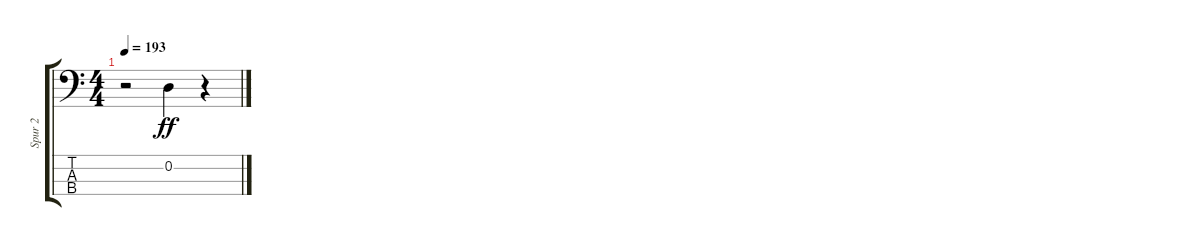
\track ("Spur 2" "Spur 2") {instrument electricbassfinger}
\staff {score tabs}
\tuning (G2 D2 A1 E1) {hide}
\ts (4 4)
\tempo 193
\clef f4
\ks c
r.2{dy ff} 0.2.4 r.4
